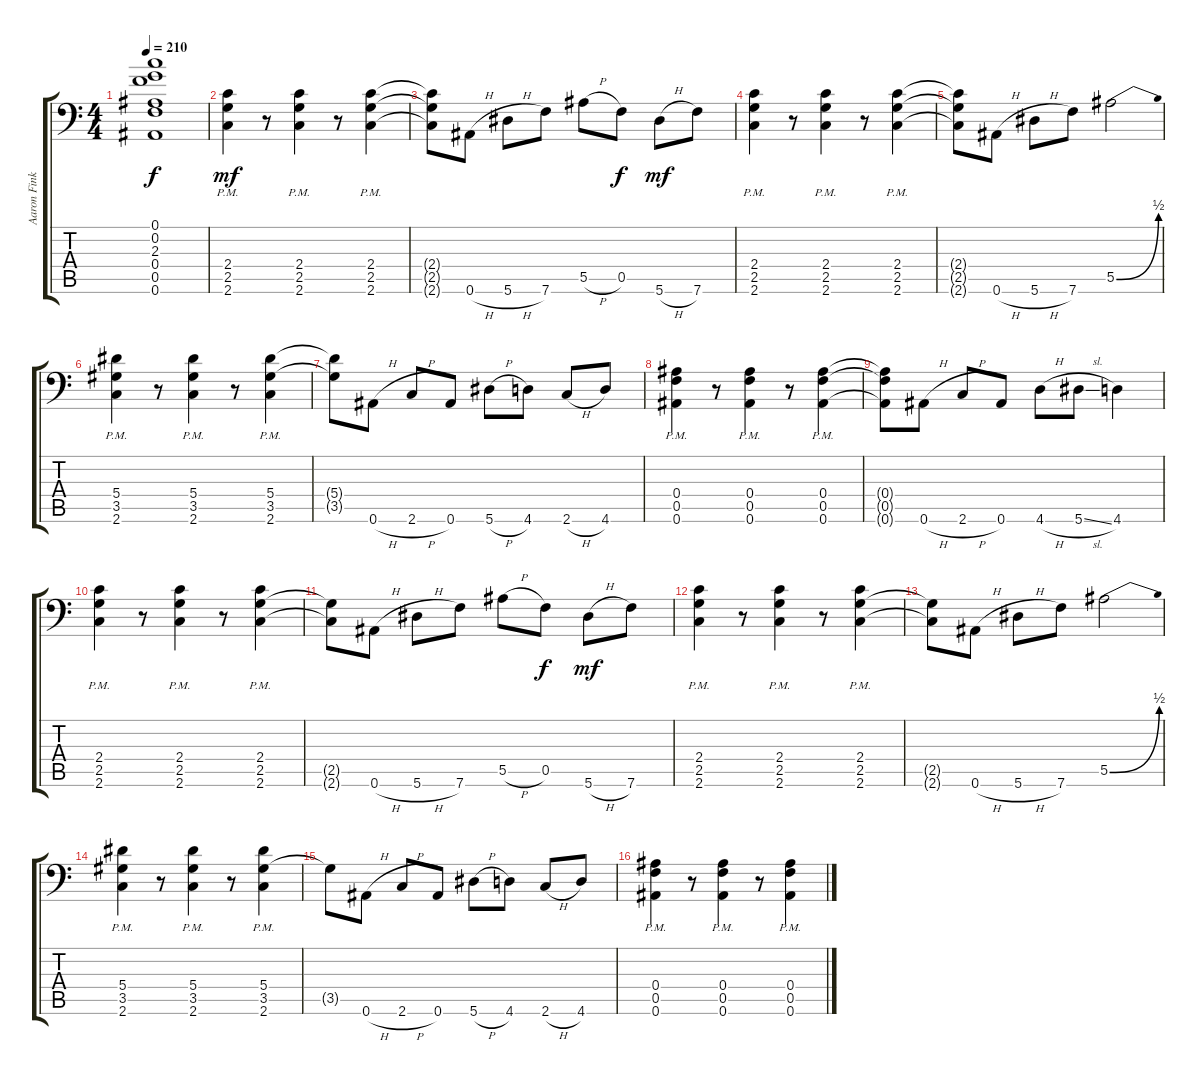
\track ("Aaron Fink" "Aaron Fink") {instrument distortionguitar}
\staff {score tabs}
\tuning (C4 G3 Eb3 Bb2 F2 Bb1) {hide}
\ts (4 4)
\tempo 210
\clef f4
\ks c
(0.1{t} 0.2{t} 2.3{t} 0.4{t} 0.5{t} 0.6{t}).1{dy f} |
(2.4{pm} 2.5{pm} 2.6{pm}).4{dy mf} r.8 (2.4{pm} 2.5{pm} 2.6{pm}).4 r.8 (2.4{pm} 2.5{pm} 2.6{pm}).4 |
(2.4{t} 2.5{t} 2.6{t}).8 0.6{h}.8 5.6{h}.8 7.6.8 5.5{h}.8 0.5.8{dy f} 5.6{h}.8{dy mf} 7.6.8 |
(2.4{pm} 2.5{pm} 2.6{pm}).4 r.8 (2.4{pm} 2.5{pm} 2.6{pm}).4 r.8 (2.4{pm} 2.5{pm} 2.6{pm}).4 |
(2.4{t} 2.5{t} 2.6{t}).8 0.6{h}.8 5.6{h}.8 7.6.8 5.5{be (bend 0 0 60 2)}.2 |
(5.4{pm} 3.5{pm} 2.6{pm}).4 r.8 (5.4{pm} 3.5{pm} 2.6{pm}).4 r.8 (5.4{pm} 3.5{pm} 2.6{pm}).4 |
(5.4{t} 3.5{t}).8 0.6{h}.8 2.6{h}.8 0.6.8 5.6{h}.8 4.6.8 2.6{h}.8 4.6.8 |
(0.4{pm} 0.5{pm} 0.6{pm}).4 r.8 (0.4{pm} 0.5{pm} 0.6{pm}).4 r.8 (0.4{pm} 0.5{pm} 0.6{pm}).4 |
(0.4{t} 0.5{t} 0.6{t}).8 0.6{h}.8 2.6{h}.8 0.6.8 4.6{h}.8 5.6{sl}.8 4.6.4 |
(2.4{pm} 2.5{pm} 2.6{pm}).4 r.8 (2.4{pm} 2.5{pm} 2.6{pm}).4 r.8 (2.4{pm} 2.5{pm} 2.6{pm}).4 |
(2.5{t} 2.6{t}).8 0.6{h}.8 5.6{h}.8 7.6.8 5.5{h}.8 0.5.8{dy f} 5.6{h}.8{dy mf} 7.6.8 |
(2.4{pm} 2.5{pm} 2.6{pm}).4 r.8 (2.4{pm} 2.5{pm} 2.6{pm}).4 r.8 (2.4{pm} 2.5{pm} 2.6{pm}).4 |
(2.5{t} 2.6{t}).8 0.6{h}.8 5.6{h}.8 7.6.8 5.5{be (bend 0 0 60 2)}.2 |
(5.4{pm} 3.5{pm} 2.6{pm}).4 r.8 (5.4{pm} 3.5{pm} 2.6{pm}).4 r.8 (5.4{pm} 3.5{pm} 2.6{pm}).4 |
3.5{t}.8 0.6{h}.8 2.6{h}.8 0.6.8 5.6{h}.8 4.6.8 2.6{h}.8 4.6.8 |
(0.4{pm} 0.5{pm} 0.6{pm}).4 r.8 (0.4{pm} 0.5{pm} 0.6{pm}).4 r.8 (0.4{pm} 0.5{pm} 0.6{pm}).4
